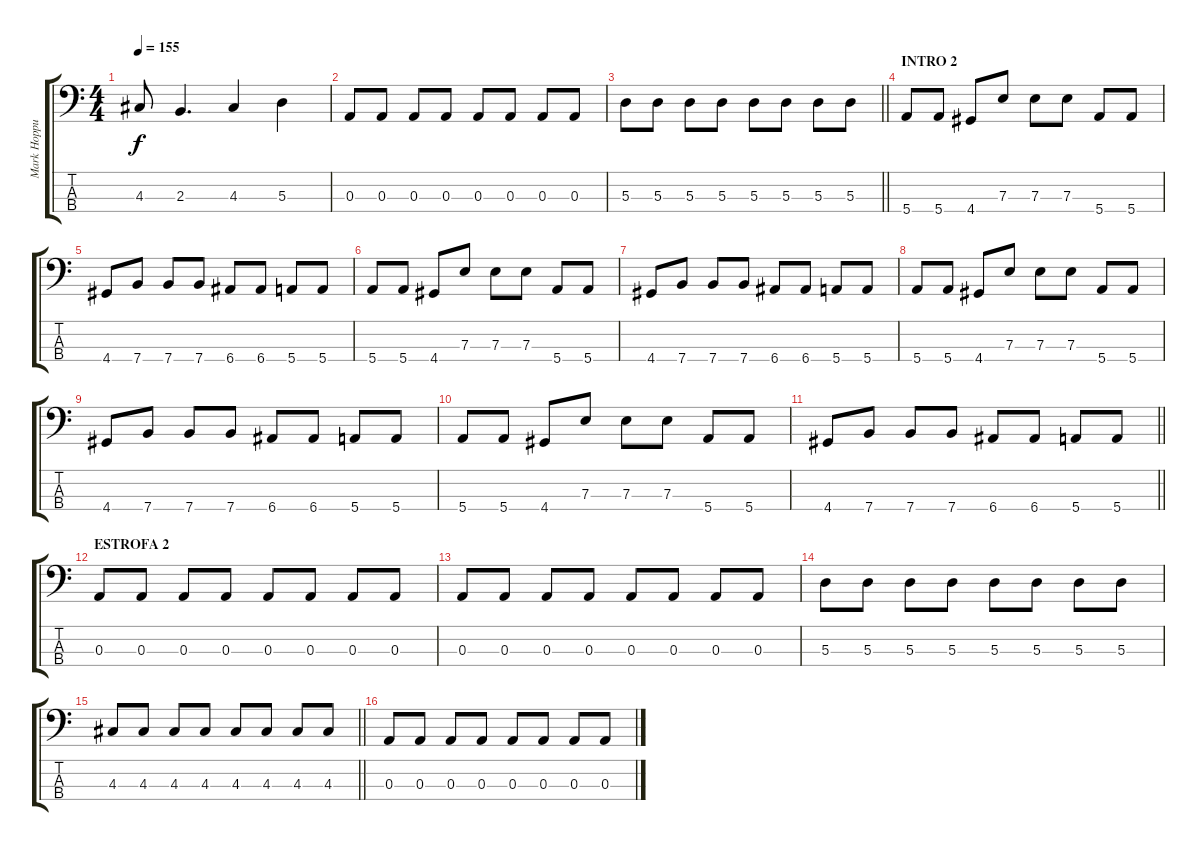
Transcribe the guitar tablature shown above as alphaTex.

\track ("Mark Hoppus (Bajo)" "Mark Hoppu") {instrument electricbasspick}
\staff {score tabs}
\tuning (G2 D2 A1 E1) {hide}
\ts (4 4)
\tempo 155
\clef f4
\ks c
4.3{t}.8{dy f} 2.3.4{d} 4.3.4 5.3.4 |
0.3.8 0.3.8 0.3.8 0.3.8 0.3.8 0.3.8 0.3.8 0.3.8 |
\barLineRight lightlight
5.3.8 5.3.8 5.3.8 5.3.8 5.3.8 5.3.8 5.3.8 5.3.8 |
\section ("" "INTRO 2")
5.4.8 5.4.8 4.4.8 7.3.8 7.3.8 7.3.8 5.4.8 5.4.8 |
4.4.8 7.4.8 7.4.8 7.4.8 6.4.8 6.4.8 5.4.8 5.4.8 |
5.4.8 5.4.8 4.4.8 7.3.8 7.3.8 7.3.8 5.4.8 5.4.8 |
4.4.8 7.4.8 7.4.8 7.4.8 6.4.8 6.4.8 5.4.8 5.4.8 |
5.4.8 5.4.8 4.4.8 7.3.8 7.3.8 7.3.8 5.4.8 5.4.8 |
4.4.8 7.4.8 7.4.8 7.4.8 6.4.8 6.4.8 5.4.8 5.4.8 |
5.4.8 5.4.8 4.4.8 7.3.8 7.3.8 7.3.8 5.4.8 5.4.8 |
\barLineRight lightlight
4.4.8 7.4.8 7.4.8 7.4.8 6.4.8 6.4.8 5.4.8 5.4.8 |
\section ("" "ESTROFA 2")
0.3.8 0.3.8 0.3.8 0.3.8 0.3.8 0.3.8 0.3.8 0.3.8 |
0.3.8 0.3.8 0.3.8 0.3.8 0.3.8 0.3.8 0.3.8 0.3.8 |
5.3.8 5.3.8 5.3.8 5.3.8 5.3.8 5.3.8 5.3.8 5.3.8 |
\barLineRight lightlight
4.3.8 4.3.8 4.3.8 4.3.8 4.3.8 4.3.8 4.3.8 4.3.8 |
0.3.8 0.3.8 0.3.8 0.3.8 0.3.8 0.3.8 0.3.8 0.3.8
